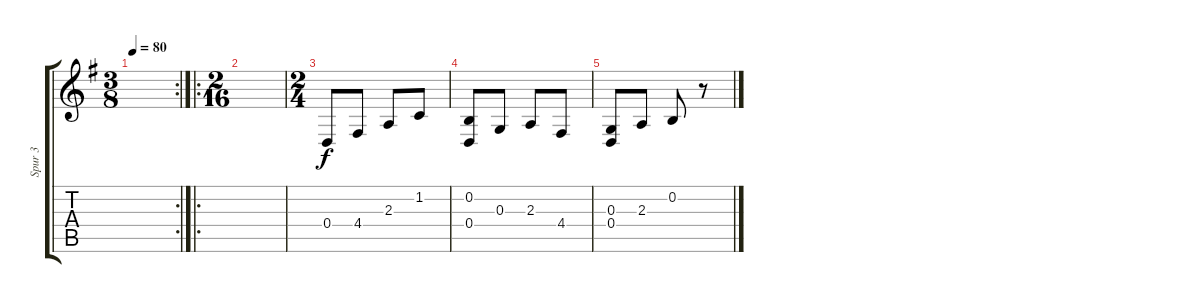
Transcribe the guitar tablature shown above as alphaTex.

\track ("Spur 3" "Spur 3") {instrument acousticgrandpiano}
\staff {score tabs}
\tuning (E4 B3 G3 D3 A2 E2) {hide}
\rc 2
\ts (3 8)
\tempo 80
\clef g2
\ks g
|
\ro
\ts (2 16)
|
\ts (2 4)
0.4.8 4.4.8 2.3.8 1.2.8 |
(0.2 0.4).8 0.3.8 2.3.8 4.4.8 |
(0.3 0.4).8 2.3.8 0.2.8 r.8
